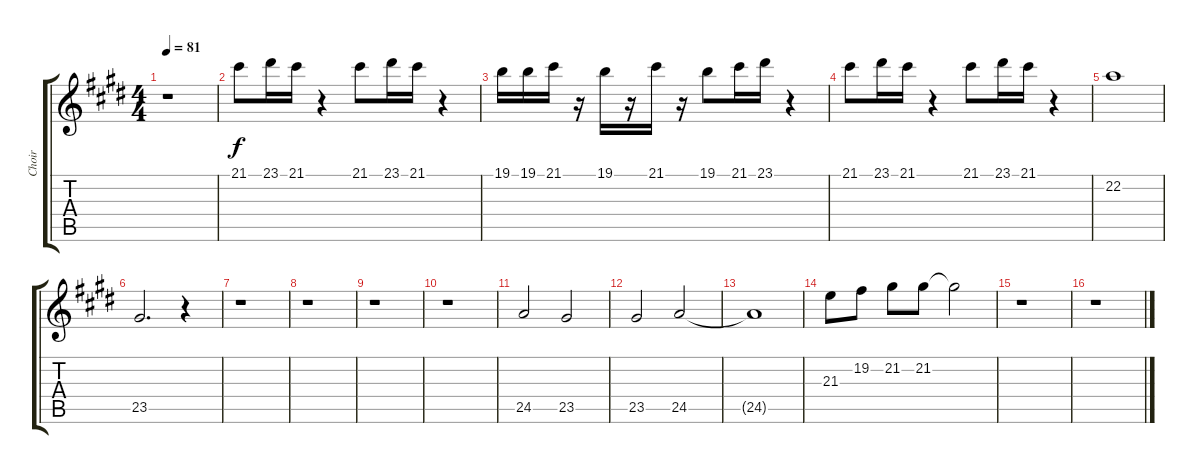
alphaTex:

\track ("Choir" "Choir") {instrument flute}
\staff {score tabs}
\tuning (E4 B3 G3 D3 A2 E2) {hide}
\ts (4 4)
\tempo 81
\clef g2
\ks c#minor
r.1{dy f} |
21.1.8 23.1.16 21.1.16 r.4 21.1.8 23.1.16 21.1.16 r.4 |
\ks e
19.1.16 19.1.16 21.1.16 r.16 19.1.16 r.16 21.1.16 r.16 19.1.8 21.1.16 23.1.16 r.4 |
\ks c#minor
21.1.8 23.1.16 21.1.16 r.4 21.1.8 23.1.16 21.1.16 r.4 |
22.2.1 |
\ks e
23.5.2{d} r.4 |
\ks c#minor
r.1 |
r.1 |
r.1 |
\ks e
r.1 |
\ks c#minor
24.5.2 23.5.2 |
23.5.2 24.5.2 |
24.5{t}.1 |
\ks e
21.3.8 19.2.8 21.2.8 21.2.8 21.2{t}.2 |
\ks c#minor
r.1 |
r.1
